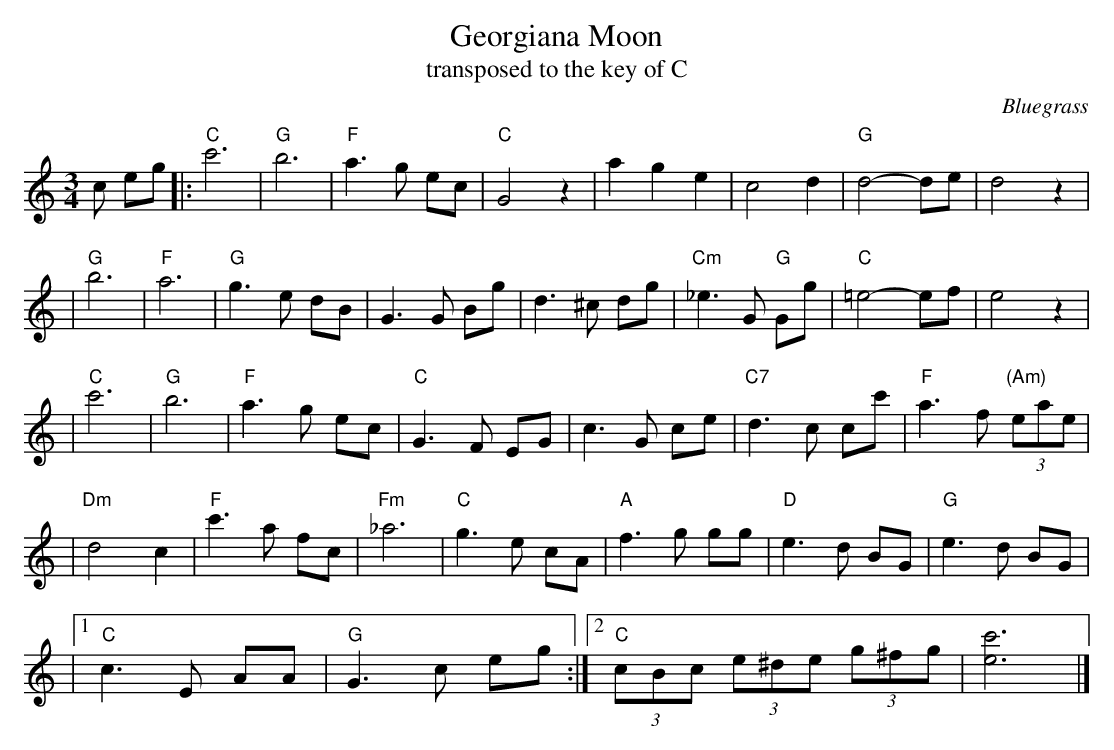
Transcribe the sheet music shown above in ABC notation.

X:1
T:Georgiana Moon
T:transposed to the key of C
O:Bluegrass
M:3/4
L:1/8
K:C
c eg \
|:"C"c'6|"G"b6|"F"a3 g ec|"C"G4 z2|a2 g2 e2|c4 d2|"G"d4-de|d4 z2|
| "G"b6|"F"a6|"G"g3 e dB|G3 G Bg|d3 ^c dg|"Cm"_e3 G "G"Gg|"C"=e4-ef|e4 z2|
| "C"c'6|"G"b6|"F"a3 g ec|"C"G3 F EG|c3 G ce|"C7"d3 c cc'|"F"a3 f "(Am)"(3eae|
|"Dm"d4 c2|"F"c'3 a fc|"Fm"_a6|"C"g3 e cA|"A"f3 g gg|"D"e3 d BG|"G"e3 d BG|
|1 "C"c3 E AA|"G"G3 c eg :|2 "C"(3cBc (3e^de (3g^fg| [e6c'6] |]
